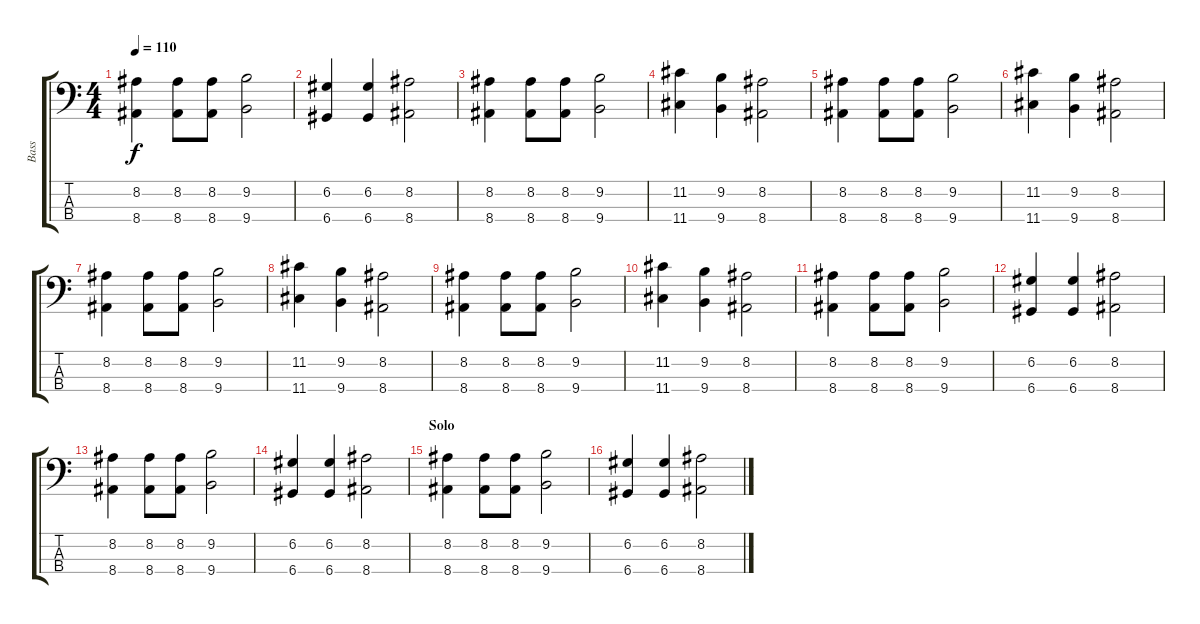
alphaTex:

\track ("Bass" "Bass") {instrument electricbassfinger}
\staff {score tabs}
\tuning (G2 D2 A1 D1) {hide}
\ts (4 4)
\tempo 110
\clef f4
\ks c
(8.2 8.4).4{dy f} (8.2 8.4).8 (8.2 8.4).8 (9.2 9.4).2 |
(6.2 6.4).4 (6.2 6.4).4 (8.2 8.4).2 |
(8.2 8.4).4 (8.2 8.4).8 (8.2 8.4).8 (9.2 9.4).2 |
(11.2 11.4).4 (9.2 9.4).4 (8.2 8.4).2 |
(8.2 8.4).4 (8.2 8.4).8 (8.2 8.4).8 (9.2 9.4).2 |
(11.2 11.4).4 (9.2 9.4).4 (8.2 8.4).2 |
(8.2 8.4).4 (8.2 8.4).8 (8.2 8.4).8 (9.2 9.4).2 |
(11.2 11.4).4 (9.2 9.4).4 (8.2 8.4).2 |
(8.2 8.4).4 (8.2 8.4).8 (8.2 8.4).8 (9.2 9.4).2 |
(11.2 11.4).4 (9.2 9.4).4 (8.2 8.4).2 |
(8.2 8.4).4 (8.2 8.4).8 (8.2 8.4).8 (9.2 9.4).2 |
(6.2 6.4).4 (6.2 6.4).4 (8.2 8.4).2 |
(8.2 8.4).4 (8.2 8.4).8 (8.2 8.4).8 (9.2 9.4).2 |
(6.2 6.4).4 (6.2 6.4).4 (8.2 8.4).2 |
\section ("" "Solo")
(8.2 8.4).4 (8.2 8.4).8 (8.2 8.4).8 (9.2 9.4).2 |
(6.2 6.4).4 (6.2 6.4).4 (8.2 8.4).2
